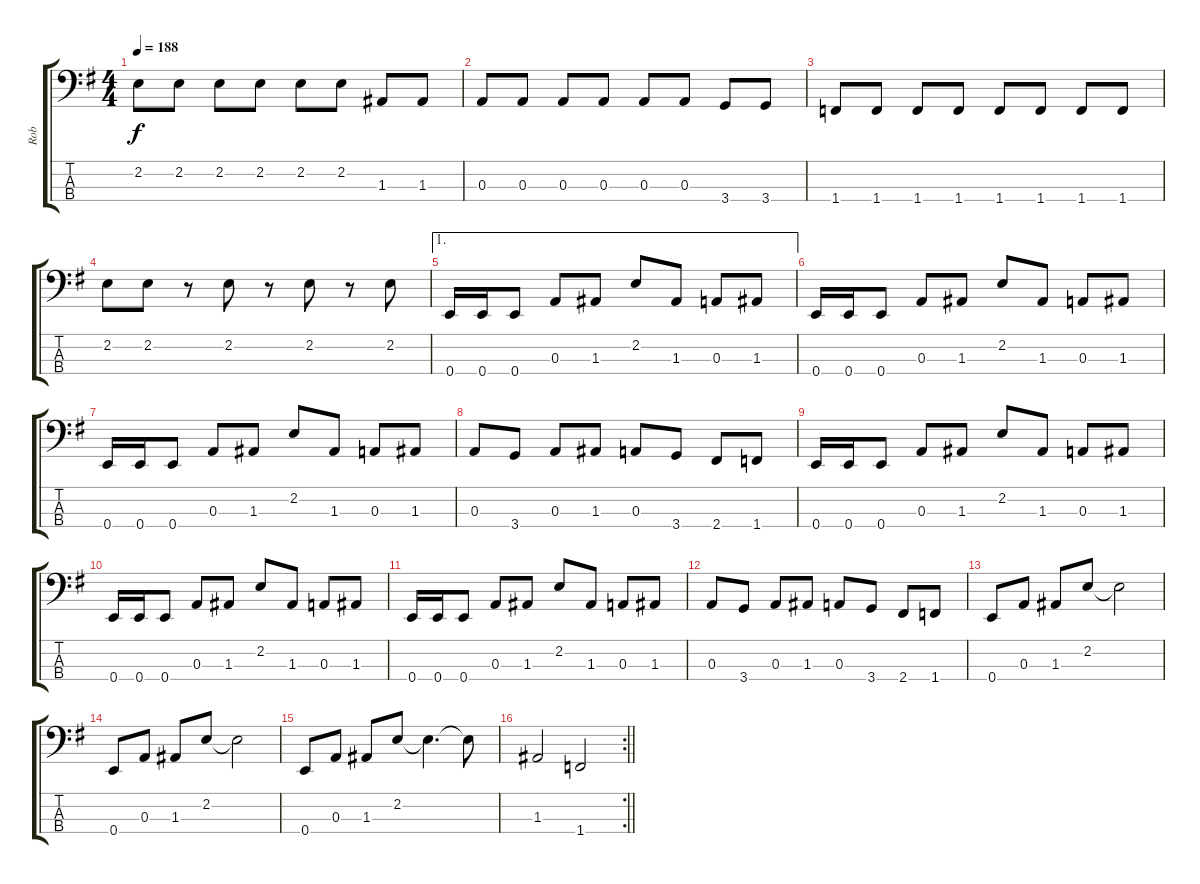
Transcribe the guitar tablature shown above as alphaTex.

\track ("Rob" "Rob") {instrument electricbassfinger}
\staff {score tabs}
\tuning (G2 D2 A1 E1) {hide}
\ts (4 4)
\tempo 188
\clef f4
\ks eminor
2.2.8{dy f} 2.2.8 2.2.8 2.2.8 2.2.8 2.2.8 1.3.8 1.3.8 |
0.3.8 0.3.8 0.3.8 0.3.8 0.3.8 0.3.8 3.4.8 3.4.8 |
1.4.8 1.4.8 1.4.8 1.4.8 1.4.8 1.4.8 1.4.8 1.4.8 |
2.2.8 2.2.8 r.8 2.2.8 r.8 2.2.8 r.8 2.2.8 |
\ae 1
0.4.16 0.4.16 0.4.8 0.3.8 1.3.8 2.2.8 1.3.8 0.3.8 1.3.8 |
0.4.16 0.4.16 0.4.8 0.3.8 1.3.8 2.2.8 1.3.8 0.3.8 1.3.8 |
0.4.16 0.4.16 0.4.8 0.3.8 1.3.8 2.2.8 1.3.8 0.3.8 1.3.8 |
0.3.8 3.4.8 0.3.8 1.3.8 0.3.8 3.4.8 2.4.8 1.4.8 |
0.4.16 0.4.16 0.4.8 0.3.8 1.3.8 2.2.8 1.3.8 0.3.8 1.3.8 |
0.4.16 0.4.16 0.4.8 0.3.8 1.3.8 2.2.8 1.3.8 0.3.8 1.3.8 |
0.4.16 0.4.16 0.4.8 0.3.8 1.3.8 2.2.8 1.3.8 0.3.8 1.3.8 |
0.3.8 3.4.8 0.3.8 1.3.8 0.3.8 3.4.8 2.4.8 1.4.8 |
0.4.8 0.3.8 1.3.8 2.2.8 2.2{t}.2 |
0.4.8 0.3.8 1.3.8 2.2.8 2.2{t}.2 |
0.4.8 0.3.8 1.3.8 2.2.8 2.2{t}.4{d} 2.2{t}.8 |
\rc 2
\barLineRight lightlight
1.3.2 1.4.2
